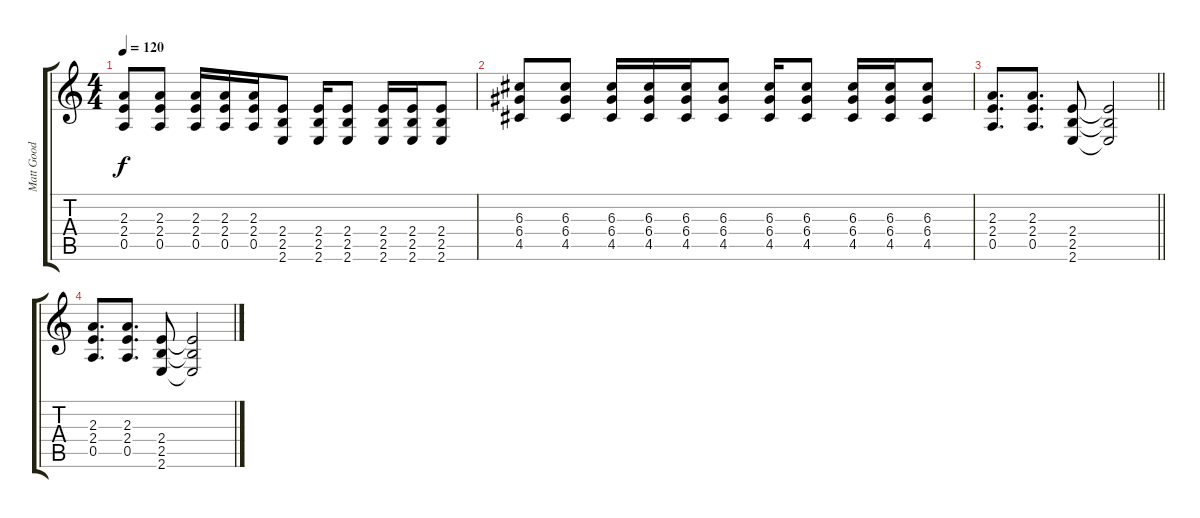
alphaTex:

\track ("Matt Good" "Matt Good") {instrument distortionguitar}
\staff {score tabs}
\tuning (E4 B3 G3 D3 A2 D2) {hide}
\ts (4 4)
\tempo 120
\clef g2
\ks c
(2.3 2.4 0.5).8{dy f} (2.3 2.4 0.5).8 (2.3 2.4 0.5).16 (2.3 2.4 0.5).16 (2.3 2.4 0.5).16 (2.4 2.5 2.6).8 (2.4 2.5 2.6).16 (2.4 2.5 2.6).8 (2.4 2.5 2.6).16 (2.4 2.5 2.6).16 (2.4 2.5 2.6).8 |
(6.3 6.4 4.5).8 (6.3 6.4 4.5).8 (6.3 6.4 4.5).16 (6.3 6.4 4.5).16 (6.3 6.4 4.5).16 (6.3 6.4 4.5).8 (6.3 6.4 4.5).16 (6.3 6.4 4.5).8 (6.3 6.4 4.5).16 (6.3 6.4 4.5).16 (6.3 6.4 4.5).8 |
\barLineRight lightlight
(2.3 2.4 0.5).8{d} (2.3 2.4 0.5).8{d} (2.4 2.5 2.6).8 (2.4{t} 2.5{t} 2.6{t}).2 |
(2.3 2.4 0.5).8{d} (2.3 2.4 0.5).8{d} (2.4 2.5 2.6).8 (2.4{t} 2.5{t} 2.6{t}).2
